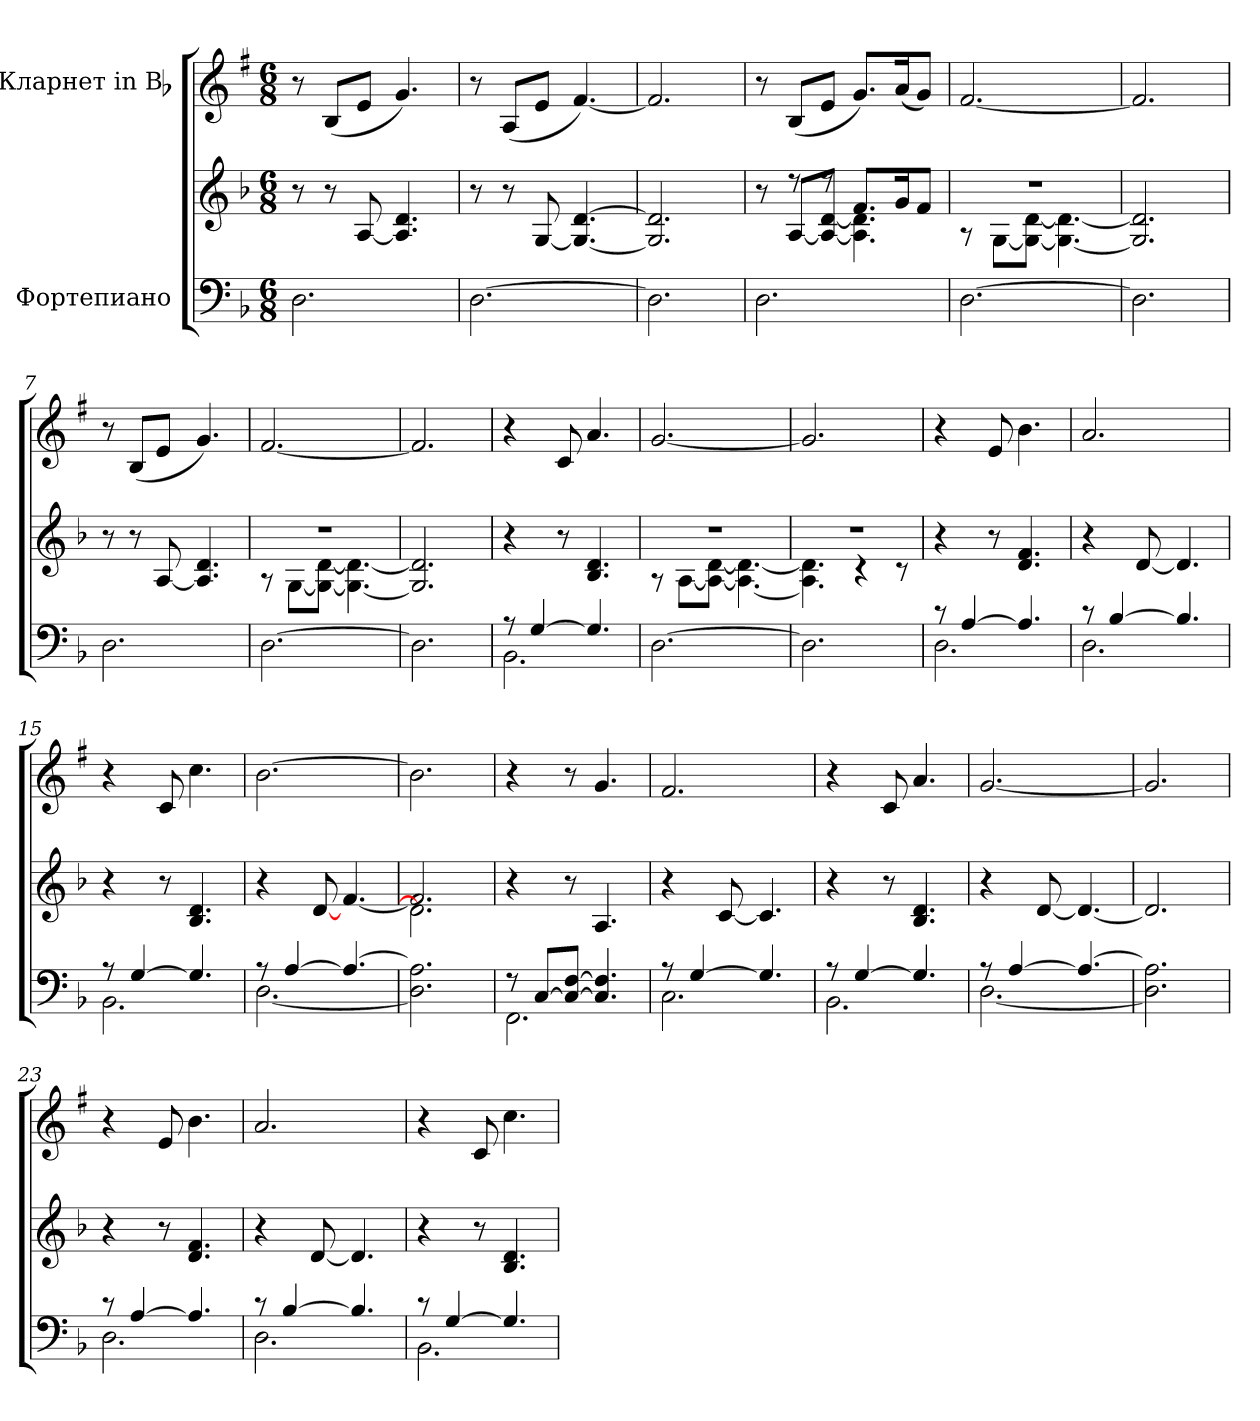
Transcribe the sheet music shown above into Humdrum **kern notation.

**kern	**kern	**kern
*part2	*part2	*part1
*staff3	*staff2	*staff1
*I"Фортепиано	*	*I"Кларнет in Bb
*clefF4	*clefG2	*clefG2
*	*	*ITrd1c2
*k[b-]	*k[b-]	*k[b-]
*M6/8	*M6/8	*M6/8
=1	=1	=1
2.D\	8r	8r
.	8r	(<8A/L
.	[8A/	8d/J
.	4.A/] 4.d/	4.f/)
=2	=2	=2
[2.D\	8r	8r
.	8r	(<8G/L
.	[8G/	8d/J
.	4.G/_ [4.d/	[4.e/)
=3	=3	=3
2.D\]	2.G/] 2.d/]	2.e/]
=4	=4	=4
*	*^	*
2.D\	8r	8ryy	8r
.	8r	[8A/L	(<8A/L
.	8r	8A/_ [8d/J	8d/J
.	8.f/L	4.A\] 4.d\]	8.f/L)
.	16g/K	.	(<16g/K
.	8f/J	.	8f/J)
=5	=5	=5	=5
[2.D\	2.r	8r	[2.e/
.	.	[8G\L	.
.	.	8G\_ [8d\J	.
.	.	4.G\_ 4.d\_	.
*	*v	*v	*
=6	=6	=6
2.D\]	2.G/] 2.d/]	2.e/]
=7	=7	=7
2.D\	8r	8r
.	8r	(<8A/L
.	[8A/	8d/J
.	4.A/] 4.d/	4.f/)
=8	=8	=8
*	*^	*
[2.D\	2.r	8r	[2.e/
.	.	[8G\L	.
.	.	8G\_ [8d\J	.
.	.	4.G\_ 4.d\_	.
*	*v	*v	*
=9	=9	=9
2.D\]	2.G/] 2.d/]	2.e/]
!!LO:LB:g=z
=10	=10	=10
*^	*	*
8r	2.BB-\	4r	4r
[4G/	.	.	.
.	.	8r	8B-/
4.G/]	.	4.B-/ 4.d/	4.g/
*v	*v	*	*
=11	=11	=11
*	*^	*
[2.D\	2.r	8r	[2.f/
.	.	[8A\L	.
.	.	8A\_ [8d\J	.
.	.	4.A\_ 4.d\_	.
=12	=12	=12	=12
2.D\]	2.r	4.A\] 4.d\]	2.f/]
.	.	4r	.
.	.	8r	.
*	*v	*v	*
=13	=13	=13
*^	*	*
8r	2.D\	4r	4r
[4A/	.	.	.
.	.	8r	8d/
4.A/]	.	4.d/ 4.f/	4.a\
=14	=14	=14	=14
8r	2.D\	4r	2.g/
[4B-/	.	.	.
.	.	[8d/	.
4.B-/]	.	4.d/]	.
=15	=15	=15	=15
8r	2.BB-\	4r	4r
[4G/	.	.	.
.	.	8r	8B-/
4.G/]	.	4.B-/ 4.d/	4.b-\
=16	=16	=16	=16
8r	[2.D\	4r	[2.a\
[4A/	.	.	.
.	.	[8d/	.
4.A/_	.	[4.f/	.
*v	*v	*	*
=17	=17	=17
*	*^	*
2.D\] 2.A\]	2.f/]	2.d\]	2.a\]
*	*v	*v	*
=18	=18	=18
*^	*	*
8r	2.FF\	4r	4r
[8C/L	.	.	.
8C/_ [8F/J	.	8r	8r
4.C/] 4.F/]	.	4.A/	4.f/
!!LO:LB:g=z
=19	=19	=19	=19
8r	2.C\	4r	2.e/
[4G/	.	.	.
.	.	[8c/	.
4.G/]	.	4.c/]	.
=20	=20	=20	=20
8r	2.BB-\	4r	4r
[4G/	.	.	.
.	.	8r	8B-/
4.G/]	.	4.B-/ 4.d/	4.g/
=21	=21	=21	=21
8r	[2.D\	4r	[2.f/
[4A/	.	.	.
.	.	[8d/	.
4.A/_	.	4.d/_	.
*v	*v	*	*
=22	=22	=22
2.D\] 2.A\]	2.d/]	2.f/]
=23	=23	=23
*^	*	*
8r	2.D\	4r	4r
[4A/	.	.	.
.	.	8r	8d/
4.A/]	.	4.d/ 4.f/	4.a\
=24	=24	=24	=24
8r	2.D\	4r	2.g/
[4B-/	.	.	.
.	.	[8d/	.
4.B-/]	.	4.d/]	.
=25	=25	=25	=25
8r	2.BB-\	4r	4r
[4G/	.	.	.
.	.	8r	8B-/
4.G/]	.	4.B-/ 4.d/	4.b-\
*v	*v	*	*
=	=	=
*-	*-	*-
